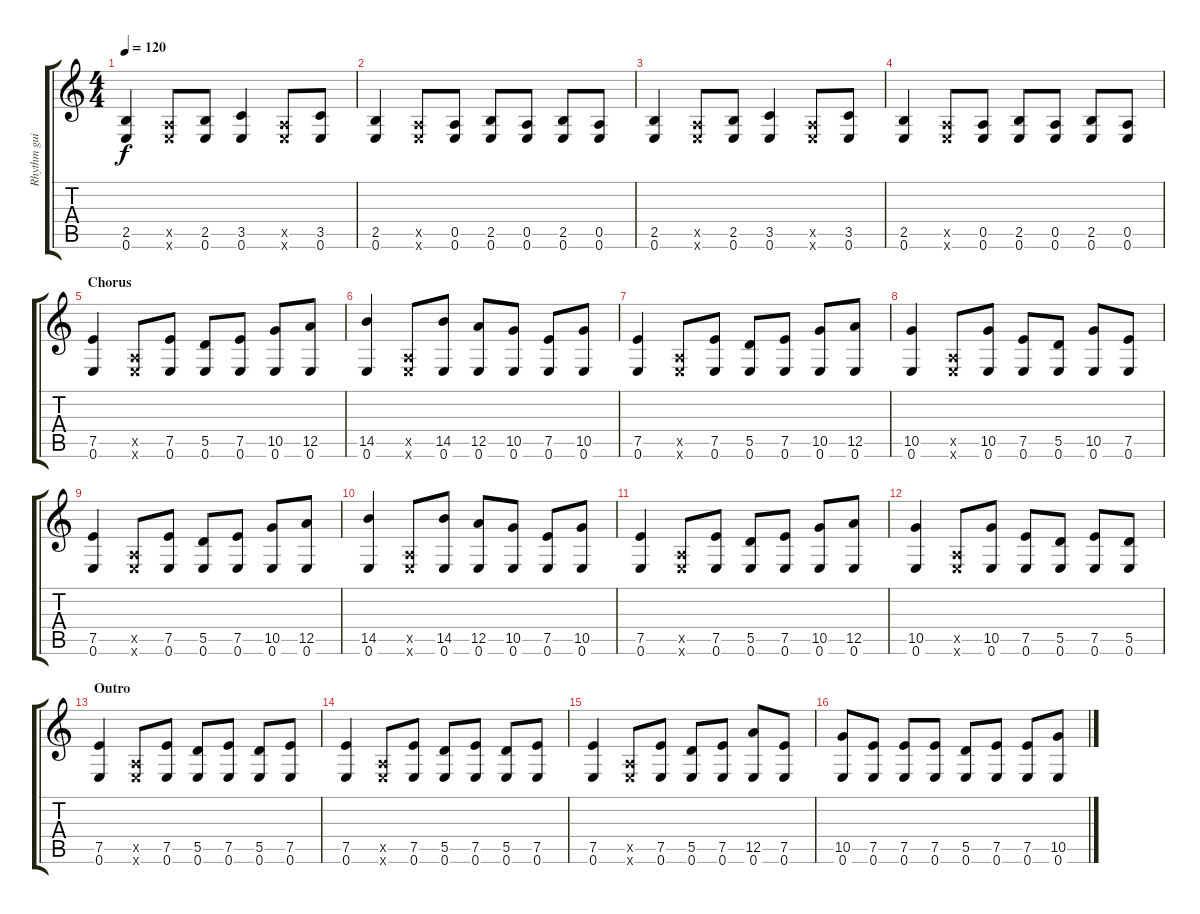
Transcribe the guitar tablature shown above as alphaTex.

\track ("Rhythm guitar" "Rhythm gui") {instrument distortionguitar}
\staff {score tabs}
\tuning (E4 B3 G3 D3 A2 E2) {hide}
\ts (4 4)
\tempo 120
\clef g2
\ks c
(2.5 0.6).4{dy f} (0.5{x} 0.6{x}).8 (2.5 0.6).8 (3.5 0.6).4 (0.5{x} 0.6{x}).8 (3.5 0.6).8 |
(2.5 0.6).4 (0.5{x} 0.6{x}).8 (0.5 0.6).8 (2.5 0.6).8 (0.5 0.6).8 (2.5 0.6).8 (0.5 0.6).8 |
(2.5 0.6).4 (0.5{x} 0.6{x}).8 (2.5 0.6).8 (3.5 0.6).4 (0.5{x} 0.6{x}).8 (3.5 0.6).8 |
(2.5 0.6).4 (0.5{x} 0.6{x}).8 (0.5 0.6).8 (2.5 0.6).8 (0.5 0.6).8 (2.5 0.6).8 (0.5 0.6).8 |
\section ("" "Chorus")
(7.5 0.6).4 (0.5{x} 0.6{x}).8 (7.5 0.6).8 (5.5 0.6).8 (7.5 0.6).8 (10.5 0.6).8 (12.5 0.6).8 |
(14.5 0.6).4 (0.5{x} 0.6{x}).8 (14.5 0.6).8 (12.5 0.6).8 (10.5 0.6).8 (7.5 0.6).8 (10.5 0.6).8 |
(7.5 0.6).4 (0.5{x} 0.6{x}).8 (7.5 0.6).8 (5.5 0.6).8 (7.5 0.6).8 (10.5 0.6).8 (12.5 0.6).8 |
(10.5 0.6).4 (0.5{x} 0.6{x}).8 (10.5 0.6).8 (7.5 0.6).8 (5.5 0.6).8 (10.5 0.6).8 (7.5 0.6).8 |
(7.5 0.6).4 (0.5{x} 0.6{x}).8 (7.5 0.6).8 (5.5 0.6).8 (7.5 0.6).8 (10.5 0.6).8 (12.5 0.6).8 |
(14.5 0.6).4 (0.5{x} 0.6{x}).8 (14.5 0.6).8 (12.5 0.6).8 (10.5 0.6).8 (7.5 0.6).8 (10.5 0.6).8 |
(7.5 0.6).4 (0.5{x} 0.6{x}).8 (7.5 0.6).8 (5.5 0.6).8 (7.5 0.6).8 (10.5 0.6).8 (12.5 0.6).8 |
(10.5 0.6).4 (0.5{x} 0.6{x}).8 (10.5 0.6).8 (7.5 0.6).8 (5.5 0.6).8 (7.5 0.6).8 (5.5 0.6).8 |
\section ("" "Outro")
(7.5 0.6).4 (0.5{x} 0.6{x}).8 (7.5 0.6).8 (5.5 0.6).8 (7.5 0.6).8 (5.5 0.6).8 (7.5 0.6).8 |
(7.5 0.6).4 (0.5{x} 0.6{x}).8 (7.5 0.6).8 (5.5 0.6).8 (7.5 0.6).8 (5.5 0.6).8 (7.5 0.6).8 |
(7.5 0.6).4 (0.5{x} 0.6{x}).8 (7.5 0.6).8 (5.5 0.6).8 (7.5 0.6).8 (12.5 0.6).8 (7.5 0.6).8 |
(10.5 0.6).8 (7.5 0.6).8 (7.5 0.6).8 (7.5 0.6).8 (5.5 0.6).8 (7.5 0.6).8 (7.5 0.6).8 (10.5 0.6).8
